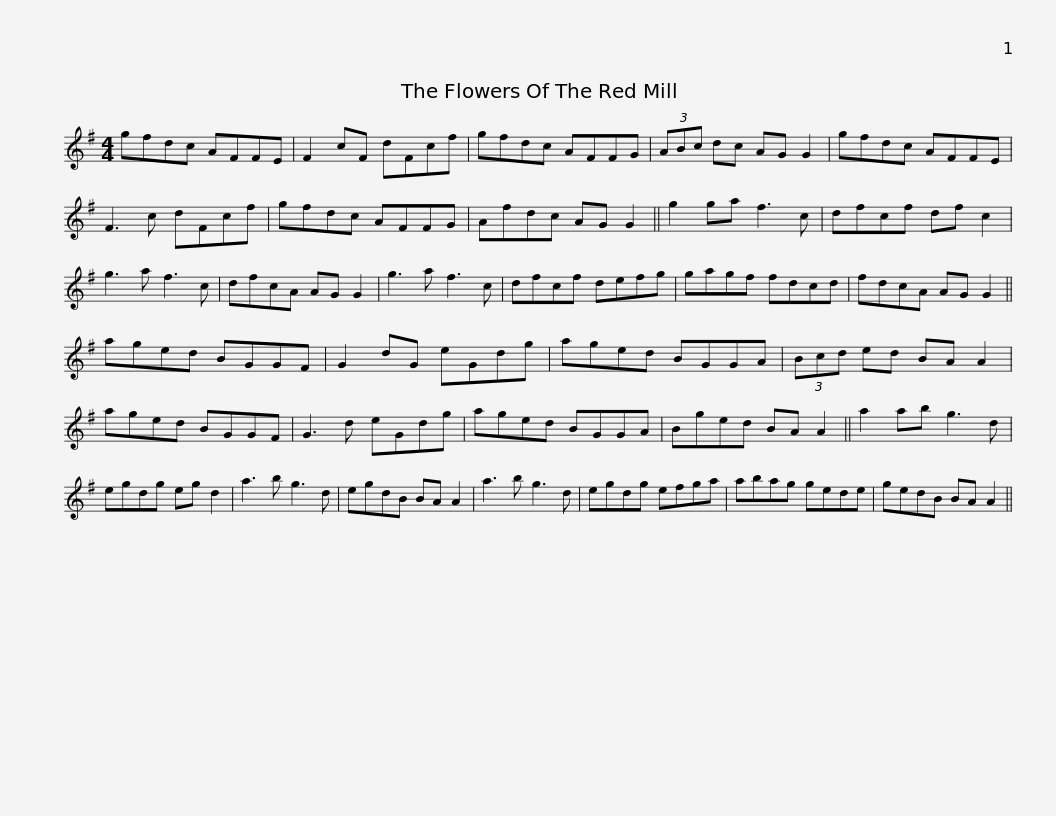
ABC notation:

X:1
L:1/8
M:4/4
I:linebreak $
K:G
V:1 treble
V:1
 gfdc AFFE | F2 cF dFcf | gfdc AFFG | (3ABc dc AG G2 | gfdc AFFE | %5
 F3 c dFcf |$ gfdc AFFG | Afdc AG G2 || g2 ga f3 c | dfcf df c2 | %10
 g3 a f3 c | dfcA AG G2 | g3 a f3 c |$ dfcf defg | gagf fdcd | %15
 fdcA AG G2 || aged BGGF | G2 dG eGdg |$ aged BGGA | (3Bcd ed BA A2 | %20
 aged BGGF | G3 d eGdg | aged BGGA |$ Bged BA A2 || a2 ab g3 d | %25
 egdg eg d2 | a3 b g3 d | egdB BA A2 | a3 b g3 d |$ egdg efga | %30
 abag gede | gedB BA A2 || %32
